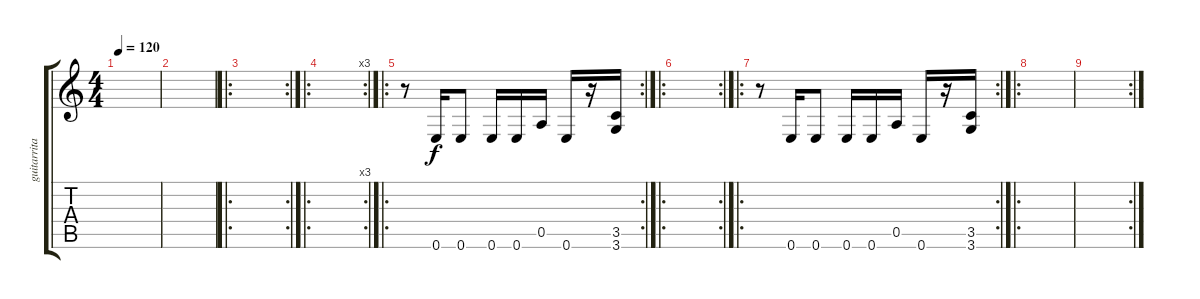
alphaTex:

\track ("guitarrita II" "guitarrita") {instrument overdrivenguitar}
\staff {score tabs}
\tuning (E4 B3 G3 D3 A2 E2) {hide}
\ts (4 4)
\tempo 120
\clef g2
\ks c
|
|
\ro
\rc 2
|
\ro
\rc 3
|
\ro
\rc 2
r.8{instrument acousticguitarnylon} 0.6.16 0.6.8 0.6.16 0.6.16 0.5.16 0.6.16 r.16 (3.5 3.6).16 |
\ro
\rc 2
|
\ro
\rc 2
r.8{instrument acousticguitarnylon} 0.6.16 0.6.8 0.6.16 0.6.16 0.5.16 0.6.16 r.16 (3.5 3.6).16 |
\ro
|
\rc 2
